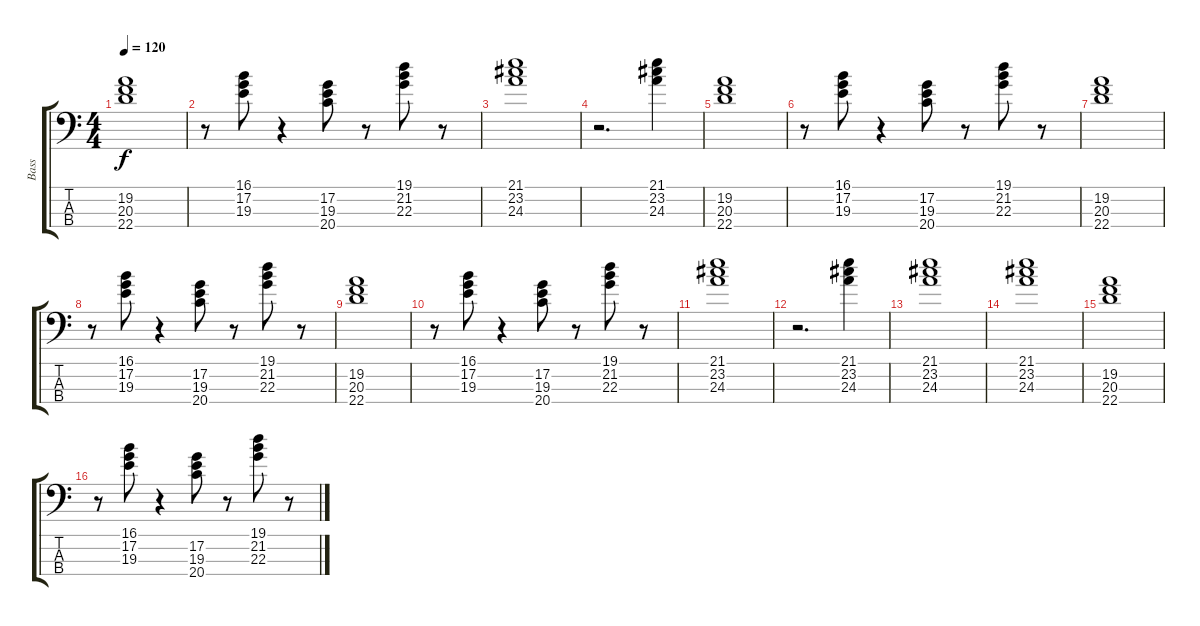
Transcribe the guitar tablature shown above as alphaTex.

\track ("Bass" "Bass") {instrument synthbass2}
\staff {score tabs}
\tuning (G2 D2 A1 E1) {hide}
\ts (4 4)
\tempo 120
\clef f4
\ks c
(19.2 20.3 22.4).1{dy f} |
r.8 (16.1 17.2 19.3).8 r.4 (17.2 19.3 20.4).8 r.8 (19.1 21.2 22.3).8 r.8 |
(21.1 23.2 24.3).1 |
r.2{d} (21.1 23.2 24.3).4 |
(19.2 20.3 22.4).1 |
r.8 (16.1 17.2 19.3).8 r.4 (17.2 19.3 20.4).8 r.8 (19.1 21.2 22.3).8 r.8 |
(19.2 20.3 22.4).1 |
r.8 (16.1 17.2 19.3).8 r.4 (17.2 19.3 20.4).8 r.8 (19.1 21.2 22.3).8 r.8 |
(19.2 20.3 22.4).1 |
r.8 (16.1 17.2 19.3).8 r.4 (17.2 19.3 20.4).8 r.8 (19.1 21.2 22.3).8 r.8 |
(21.1 23.2 24.3).1 |
r.2{d} (21.1 23.2 24.3).4 |
(21.1 23.2 24.3).1 |
(21.1 23.2 24.3).1 |
(19.2 20.3 22.4).1 |
r.8 (16.1 17.2 19.3).8 r.4 (17.2 19.3 20.4).8 r.8 (19.1 21.2 22.3).8 r.8
